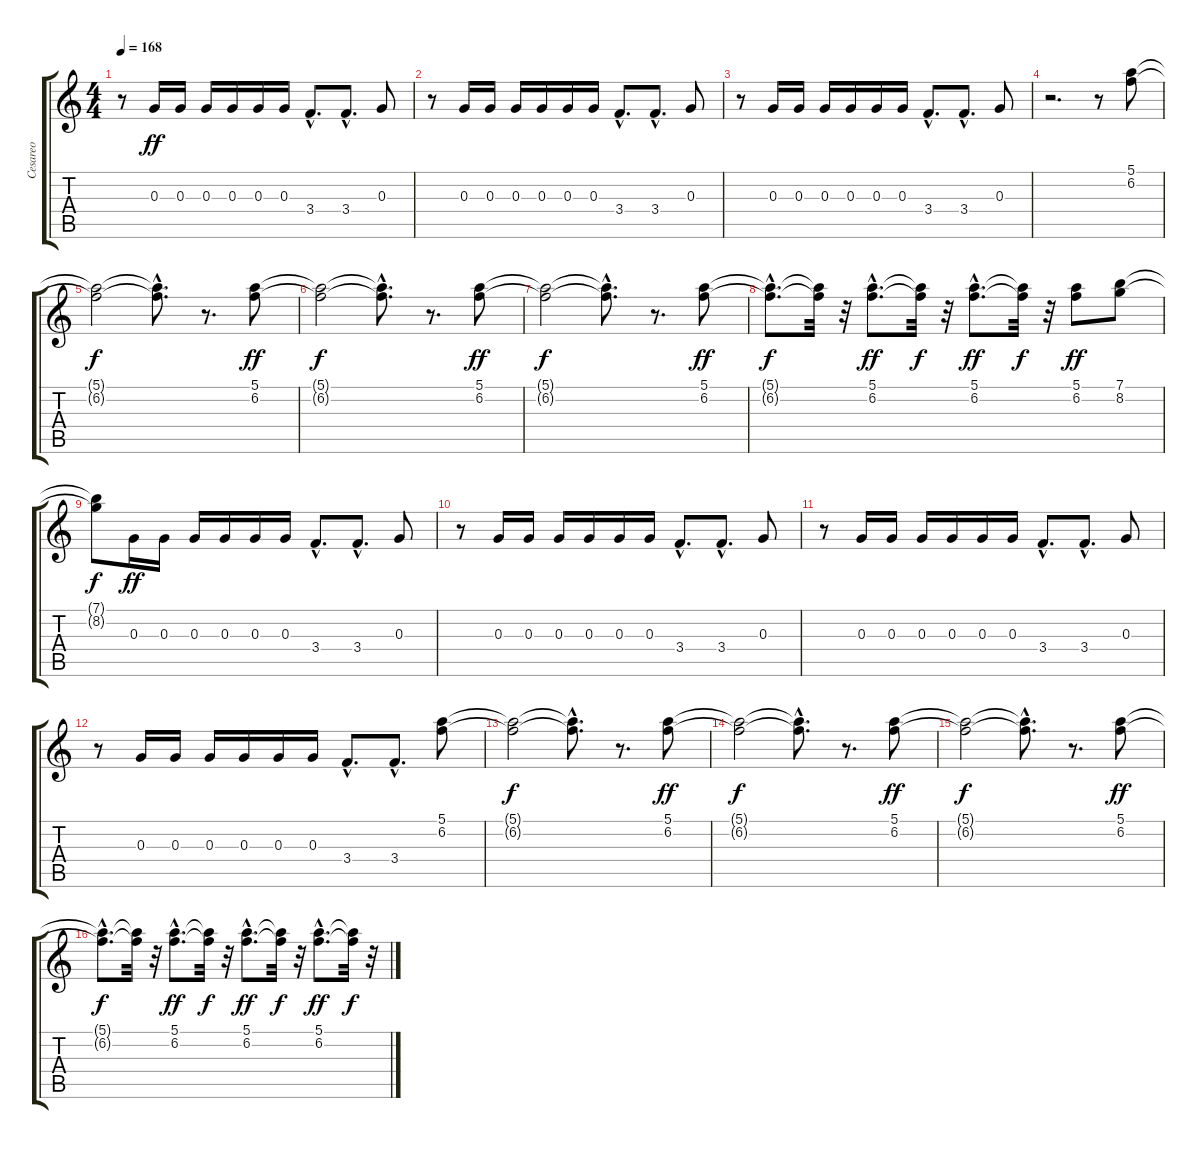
\track ("Cesareo" "Cesareo") {instrument overdrivenguitar}
\staff {score tabs}
\tuning (E4 B3 G3 D3 A2 E2) {hide}
\ts (4 4)
\tempo 168
\clef g2
\ks c
r.8{dy ff instrument overdrivenguitar} 0.3.16 0.3.16 0.3.16 0.3.16 0.3.16 0.3.16 3.4{hac}.8{d} 3.4{hac}.8{d} 0.3.8 |
r.8 0.3.16 0.3.16 0.3.16 0.3.16 0.3.16 0.3.16 3.4{hac}.8{d} 3.4{hac}.8{d} 0.3.8 |
r.8 0.3.16 0.3.16 0.3.16 0.3.16 0.3.16 0.3.16 3.4{hac}.8{d} 3.4{hac}.8{d} 0.3.8 |
r.2{d} r.8 (5.1 6.2).8 |
(5.1{t} 6.2{t}).2{dy f} (5.1{hac t} 6.2{hac t}).8{d} r.8{d} (5.1 6.2).8{dy ff} |
(5.1{t} 6.2{t}).2{dy f} (5.1{hac t} 6.2{hac t}).8{d} r.8{d} (5.1 6.2).8{dy ff} |
(5.1{t} 6.2{t}).2{dy f} (5.1{hac t} 6.2{hac t}).8{d} r.8{d} (5.1 6.2).8{dy ff} |
(5.1{hac t} 6.2{hac t}).8{d dy f} (5.1{t} 6.2{t}).32 r.32 (5.1{hac} 6.2{hac}).8{d dy ff} (5.1{t} 6.2{t}).32{dy f} r.32 (5.1{hac} 6.2{hac}).8{d dy ff} (5.1{t} 6.2{t}).32{dy f} r.32 (5.1 6.2).8{dy ff} (7.1 8.2).8 |
(7.1{t} 8.2{t}).8{dy f} 0.3.16{dy ff} 0.3.16 0.3.16 0.3.16 0.3.16 0.3.16 3.4{hac}.8{d} 3.4{hac}.8{d} 0.3.8 |
r.8 0.3.16 0.3.16 0.3.16 0.3.16 0.3.16 0.3.16 3.4{hac}.8{d} 3.4{hac}.8{d} 0.3.8 |
r.8 0.3.16 0.3.16 0.3.16 0.3.16 0.3.16 0.3.16 3.4{hac}.8{d} 3.4{hac}.8{d} 0.3.8 |
r.8 0.3.16 0.3.16 0.3.16 0.3.16 0.3.16 0.3.16 3.4{hac}.8{d} 3.4{hac}.8{d} (5.1 6.2).8 |
(5.1{t} 6.2{t}).2{dy f} (5.1{hac t} 6.2{hac t}).8{d} r.8{d} (5.1 6.2).8{dy ff} |
(5.1{t} 6.2{t}).2{dy f} (5.1{hac t} 6.2{hac t}).8{d} r.8{d} (5.1 6.2).8{dy ff} |
(5.1{t} 6.2{t}).2{dy f} (5.1{hac t} 6.2{hac t}).8{d} r.8{d} (5.1 6.2).8{dy ff} |
(5.1{hac t} 6.2{hac t}).8{d dy f} (5.1{t} 6.2{t}).32 r.32 (5.1{hac} 6.2{hac}).8{d dy ff} (5.1{t} 6.2{t}).32{dy f} r.32 (5.1{hac} 6.2{hac}).8{d dy ff} (5.1{t} 6.2{t}).32{dy f} r.32 (5.1{hac} 6.2{hac}).8{d dy ff} (5.1{t} 6.2{t}).32{dy f} r.32
